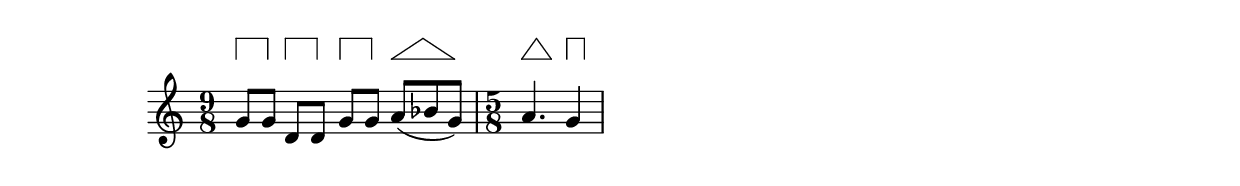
%% Do not edit this file; it is auto-generated from LSR!
%% Tags: rhythms
\version "2.11.35"

\header { texidoc = "
The Scheme function @code{set-time-signature}, in combination with the
Measure grouping engraver,  it will create MeasureGrouping signs.  Such
signs ease reading rhythmically complex modern music.  In the following
example, the 9/8 measure is subdivided in 2, 2, 2 and 3.  This is
passed to @code{set-time-signature} as the third argument @code{(2 2 2
3)}
% begin verbatim

" }

\score {
  \relative c'' {
    #(set-time-signature 9 8 '(2 2 2 3))
    g8[ g] d[ d] g[ g] a8[( bes g]) |
    #(set-time-signature 5 8 '(3 2))
    a4. g4
  }
  \layout {
    \context {
      \Staff
      \consists "Measure_grouping_engraver"
    }
  }
}

